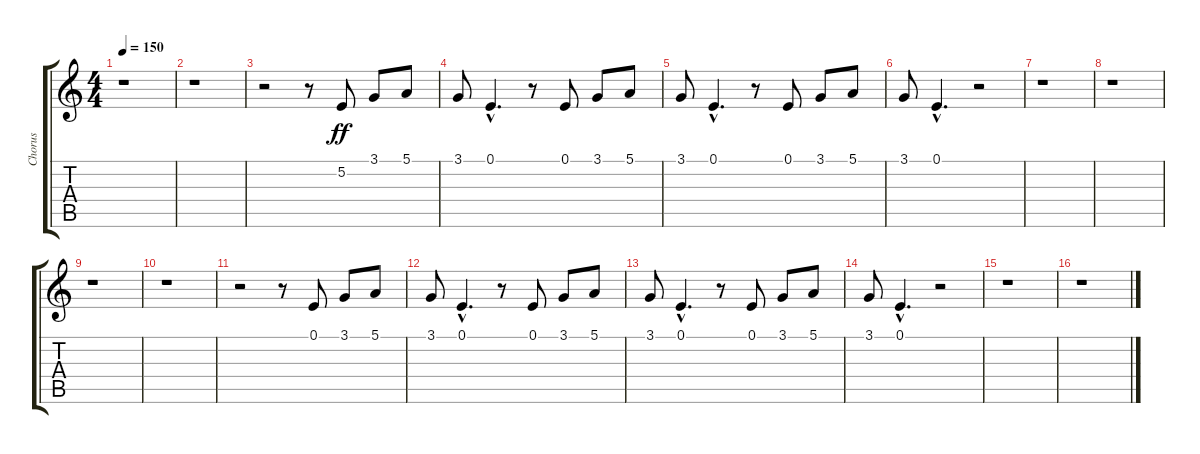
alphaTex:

\track ("Chorus" "Chorus") {instrument englishhorn}
\staff {score tabs}
\tuning (E4 B3 G3 D3 A2 E2) {hide}
\ts (4 4)
\tempo 150
\clef g2
\ks c
r.1{dy ff} |
r.1 |
r.2 r.8 5.2.8 3.1.8 5.1.8 |
3.1.8 0.1{hac}.4{d} r.8 0.1.8 3.1.8 5.1.8 |
3.1.8 0.1{hac}.4{d} r.8 0.1.8 3.1.8 5.1.8 |
3.1.8 0.1{hac}.4{d} r.2 |
r.1 |
r.1 |
r.1 |
r.1 |
r.2 r.8 0.1.8 3.1.8 5.1.8 |
3.1.8 0.1{hac}.4{d} r.8 0.1.8 3.1.8 5.1.8 |
3.1.8 0.1{hac}.4{d} r.8 0.1.8 3.1.8 5.1.8 |
3.1.8 0.1{hac}.4{d} r.2 |
r.1 |
r.1
